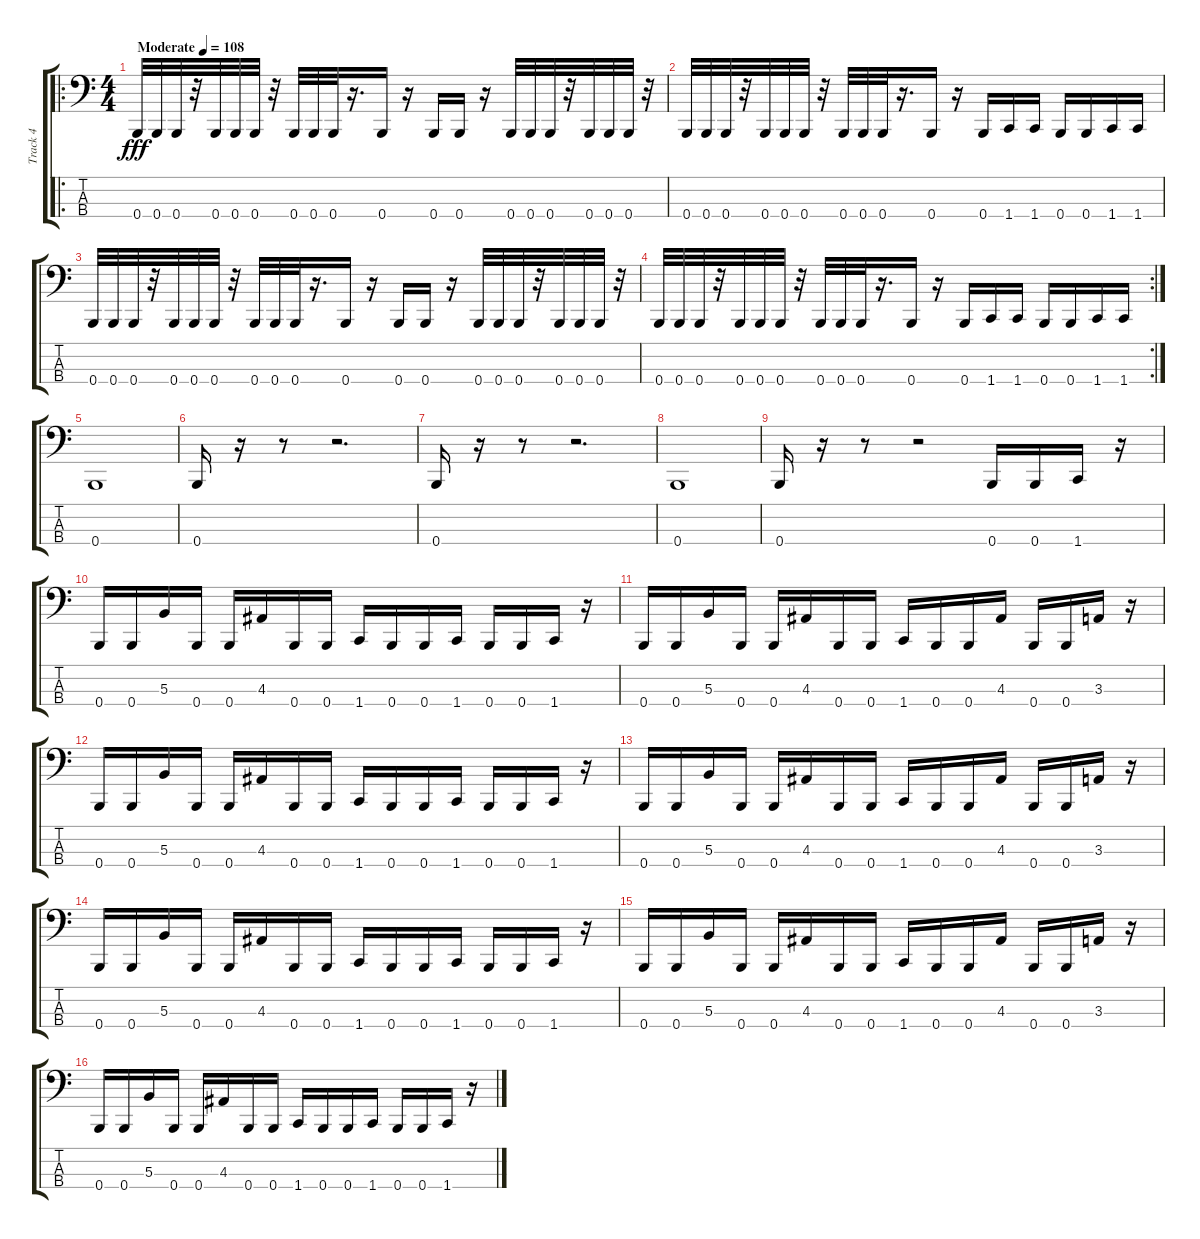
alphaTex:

\track ("Track 4" "Track 4") {instrument electricbasspick}
\staff {score tabs}
\tuning (E2 B1 Gb1 B0) {hide}
\ro
\ts (4 4)
\tempo (108 "Moderate")
\clef f4
\ks c
0.4.32{dy fff instrument electricbasspick} 0.4.32 0.4.32 r.32 0.4.32 0.4.32 0.4.32 r.32 0.4.32 0.4.32 0.4.32 r.16{d} 0.4.16 r.16 0.4.16 0.4.16 r.16 0.4.32 0.4.32 0.4.32 r.32 0.4.32 0.4.32 0.4.32 r.32 |
0.4.32 0.4.32 0.4.32 r.32 0.4.32 0.4.32 0.4.32 r.32 0.4.32 0.4.32 0.4.32 r.16{d} 0.4.16 r.16 0.4.16 1.4.16 1.4.16 0.4.16 0.4.16 1.4.16 1.4.16 |
0.4.32 0.4.32 0.4.32 r.32 0.4.32 0.4.32 0.4.32 r.32 0.4.32 0.4.32 0.4.32 r.16{d} 0.4.16 r.16 0.4.16 0.4.16 r.16 0.4.32 0.4.32 0.4.32 r.32 0.4.32 0.4.32 0.4.32 r.32 |
\rc 2
0.4.32 0.4.32 0.4.32 r.32 0.4.32 0.4.32 0.4.32 r.32 0.4.32 0.4.32 0.4.32 r.16{d} 0.4.16 r.16 0.4.16 1.4.16 1.4.16 0.4.16 0.4.16 1.4.16 1.4.16 |
0.4.1 |
0.4.16 r.16 r.8 r.2{d} |
0.4.16 r.16 r.8 r.2{d} |
0.4.1 |
0.4.16 r.16 r.8 r.2 0.4.16 0.4.16 1.4.16 r.16 |
0.4.16 0.4.16 5.3.16 0.4.16 0.4.16 4.3.16 0.4.16 0.4.16 1.4.16 0.4.16 0.4.16 1.4.16 0.4.16 0.4.16 1.4.16 r.16 |
0.4.16 0.4.16 5.3.16 0.4.16 0.4.16 4.3.16 0.4.16 0.4.16 1.4.16 0.4.16 0.4.16 4.3.16 0.4.16 0.4.16 3.3.16 r.16 |
0.4.16 0.4.16 5.3.16 0.4.16 0.4.16 4.3.16 0.4.16 0.4.16 1.4.16 0.4.16 0.4.16 1.4.16 0.4.16 0.4.16 1.4.16 r.16 |
0.4.16 0.4.16 5.3.16 0.4.16 0.4.16 4.3.16 0.4.16 0.4.16 1.4.16 0.4.16 0.4.16 4.3.16 0.4.16 0.4.16 3.3.16 r.16 |
0.4.16 0.4.16 5.3.16 0.4.16 0.4.16 4.3.16 0.4.16 0.4.16 1.4.16 0.4.16 0.4.16 1.4.16 0.4.16 0.4.16 1.4.16 r.16 |
0.4.16 0.4.16 5.3.16 0.4.16 0.4.16 4.3.16 0.4.16 0.4.16 1.4.16 0.4.16 0.4.16 4.3.16 0.4.16 0.4.16 3.3.16 r.16 |
0.4.16 0.4.16 5.3.16 0.4.16 0.4.16 4.3.16 0.4.16 0.4.16 1.4.16 0.4.16 0.4.16 1.4.16 0.4.16 0.4.16 1.4.16 r.16
